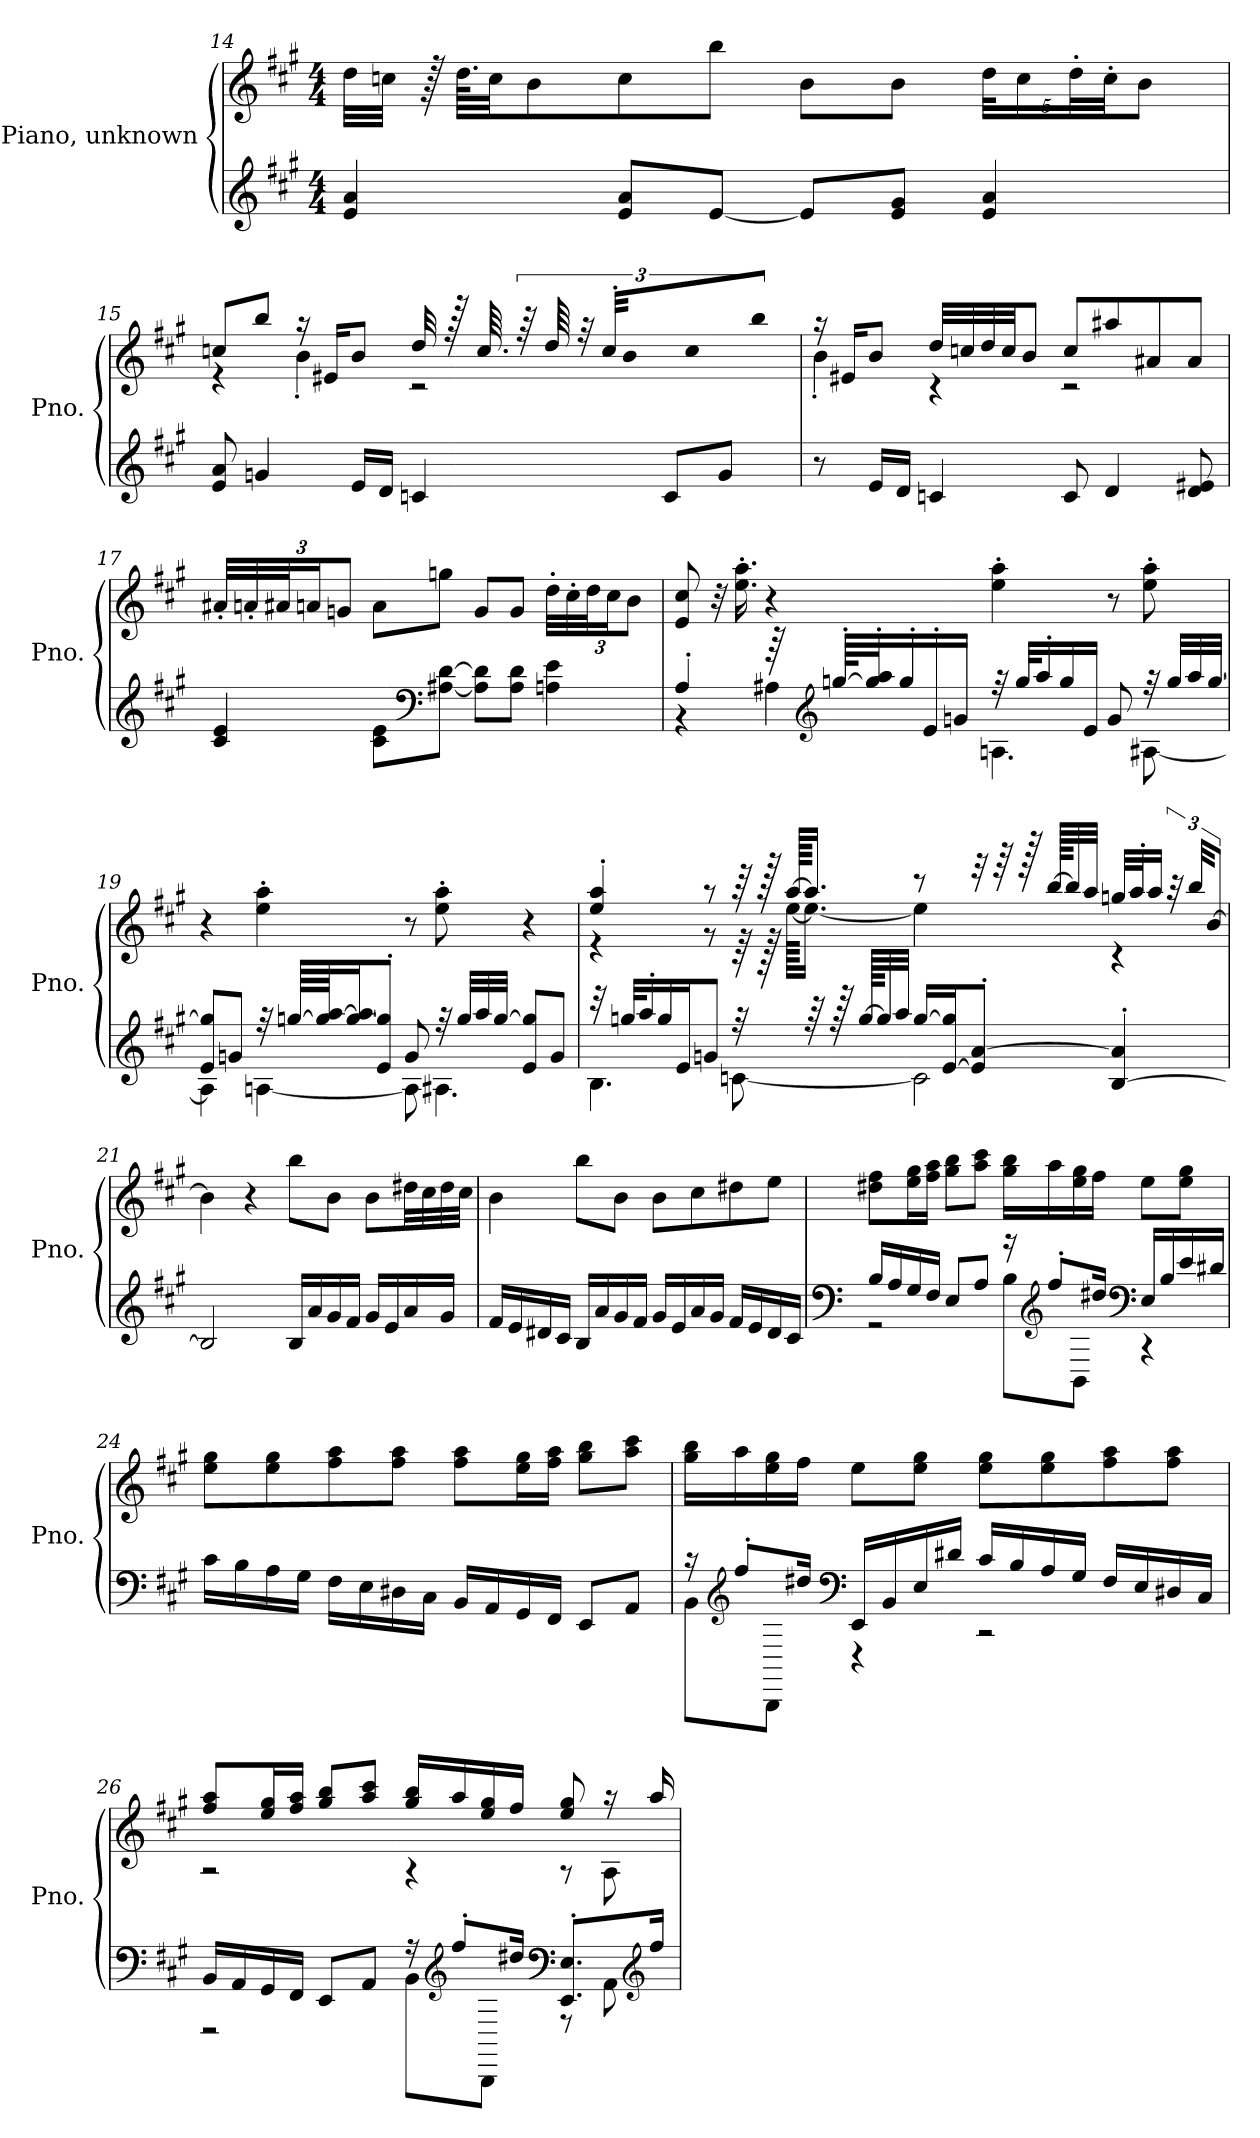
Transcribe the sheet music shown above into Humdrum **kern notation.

**kern	**kern
*part1	*part1
*staff2	*staff1
*I"Piano, unknown	*
*I'Pno.	*
!!LO:LB:g=z
*clefG2	*clefG2
*k[f#c#g#]	*k[f#c#g#]
*M4/4	*M4/4
=14	=14
4e/ 4a/	32dd\LLL
.	32ccn\JJJ
.	128r
.	64.dd\KLLL
.	32cc\JJ
.	8b\
8e/ 8a/L	8cc\
[8e/J	8bb\J
8e/L]	8b\L
8e/ 8g#/J	8b\J
*	*Xbrackettup
4e/ 4a/	40dd\KLL
.	20cc\
.	40dd'\L
.	40cc'\JJ
.	8b\J
=15	=15
*	*^
8e/ 8a/	8ccn/L	4r
4gn/	8bb/J	.
.	16r	4b'\
.	16e#X/KL	.
16e/LL	8b/J	.
16d/JJ	.	.
4cn/	32dd/	2r
.	128r	.
.	64.cc/	.
*	*brackettup	*
.	96r	.
.	96dd/	.
.	48r	.
.	48cc'/KKL	.
.	8b/	.
8c/L	8cc/	.
8g/J	8bb/J	.
!!LO:PB:g=z	!!
=16	=16	=16
8r	16r	4b'\
.	16e#X/KL	.
16e/LL	8b/J	.
16d/JJ	.	.
4cn/	32dd/LLL	4r
.	32ccn/	.
.	32dd/	.
.	32cc/JJ	.
.	8b/J	.
8c/	8cc/L	2r
4d/	8aa#X/	.
.	8a#X/	.
8d/ 8e#X/	8a#/J	.
*	*v	*v
=17	=17
4c#/ 4e/	32a#X'/LLL
.	32an'/
*	*Xbrackettup
.	48a#X/J
.	24an/J
.	8gn/J
8c#\ 8e\L	8a\L
*clefF4	*
[8A#X\ [8d\J	8ggn\J
8A#\] 8d\]L	8g/L
8A#\ 8d\J	8g/J
4An\ 4e\	32dd'\LLL
.	32cc#'\
.	48dd\J
.	24cc#\J
.	8b\J
!!LO:LB:g=z
=18	=18
*^	*
4A'/	4r	8e/ 8cc#/
.	.	32r
.	.	16.ee\' 16.aa\'
64r	4A#X\	4r
*clefG2	*	*
[64ggn'/KLLL	.	.
32gg/]' 32aa/'J	.	.
16gg'/	.	.
16e'/	.	.
16gn/JJ	.	.
32r	4.An\	4ee\' 4aa\'
32gg/KLL	.	.
16aa'/	.	.
16gg/	.	.
16e/JJ	.	.
8g/	.	8r
32r	[8A#X\	8ee\' 8aa\'
32gg/LLL	.	.
32aa/	.	.
[32gg/JJJ	.	.
!!LO:LB:g=z
=19	=19	=19
8e/ 8gg/]L	4A#\]	4r
8gn/J	.	.
32r	[4An\	4ee\' 4aa\'
[64ggn/LLLL	.	.
64gg/] [64aa/JJ	.	.
[16gg/ 16aa/]J	.	.
8e/' 8gg/]'J	.	.
8g/	8A\]	8r
32r	4.A#X\	8ee\' 8aa\'
32gg/LLL	.	.
32aa/	.	.
[32gg/JJJ	.	.
8e/ 8gg/]L	.	4r
8g/J	.	.
!!LO:LB:g=z
=20	=20	=20
*	*	*^
32r	4.B\	4ee/' 4aa/'	4r
32ggn/KLL	.	.	.
16aa'/	.	.	.
16gg/	.	.	.
16e/J	.	.	.
8gn/J	.	8r	8r
32r	[8cn\	64r	64r
.	.	128r	128r
.	.	[128aa/KKKLL	[128ee\KKKLL
64r	.	16.aa/JJ]	16.ee\JJ_
128r	.	.	.
[128gg/KKLLL	.	.	.
32gg/]	.	.	.
32aa/JJJ	.	.	.
[16gg/LL	2c\]	8r	4ee\]
[16e/ 16gg/]J	.	.	.
8e/]' [8a/'J	.	32r	.
.	.	64r	.
.	.	128r	.
.	.	[128bb/KKLLL	.
.	.	32bb/]	.
.	.	32aa/JJJ	.
[4B/' 4a/]'	.	32ggn/LLL	4r
.	.	32aa'/J	.
.	.	16aa/JJ	.
*	*	*brackettup	*
.	.	48r	.
.	.	48bb/KKL	.
.	.	[12b/J	.
*v	*v	*	*
*	*v	*v
!!LO:LB:g=z
=21	=21
2B/]	4b\]
.	4r
16B/LL	8bb\L
16a/	.
16g#/	8b\J
16f#/JJ	.
16g#/LL	8b\L
16e/	.
16a/	32dd#X\LL
.	32cc#\
16g#/JJ	32dd#\
.	32cc#\JJJ
=22	=22
16f#/LL	4b\
16e/	.
16d#X/	.
16c#/JJ	.
16B/LL	8bb\L
16a/	.
16g#/	8b\J
16f#/JJ	.
16g#/LL	8b\L
16e/	.
16a/	8cc#\
16g#/JJ	.
16f#/LL	8dd#X\
16e/	.
16d#/	8ee\J
16c#/JJ	.
!!LO:LB:g=z
=23	=23
*clefF4	*
*^	*
16B/LL	2r	8dd#X\ 8ff#\L
16A/	.	.
16G#/	.	16ee\ 16gg#\L
16F#/JJ	.	16ff#\ 16aa\JJ
8E/L	.	8gg#\ 8bb\L
8A/J	.	8aa\ 8ccc#\J
16r	8B\L	16gg#\ 16bb\LL
*clefG2	*	*
8ff#'/L	.	16aa\
.	8BB\J	16ee\ 16gg#\
16dd#X/Jk	.	16ff#\JJ
*clefF4	*	*
16E/LL	4r	8ee\L
16B/	.	.
16e/	.	8ee\ 8gg#\J
16d#X/JJ	.	.
*v	*v	*
=24	=24
16c#\LL	8ee\ 8gg#\L
16B\	.
16A\	8ee\ 8gg#\
16G#\JJ	.
16F#\LL	8ff#\ 8aa\
16E\	.
16D#X\	8ff#\ 8aa\J
16C#\JJ	.
16BB/LL	8ff#\ 8aa\L
16AA/	.
16GG#/	16ee\ 16gg#\L
16FF#/JJ	16ff#\ 16aa\JJ
8EE/L	8gg#\ 8bb\L
8AA/J	8aa\ 8ccc#\J
!!LO:PB:g=z
=25	=25
*^	*
16r	8BB\L	16gg#\ 16bb\LL
*clefG2	*	*
8ff#'/L	.	16aa\
.	8BBB\J	16ee\ 16gg#\
16dd#X/Jk	.	16ff#\JJ
*clefF4	*	*
16EE/LL	4r	8ee\L
16BB/	.	.
16E/	.	8ee\ 8gg#\J
16d#X/JJ	.	.
16c#/LL	2r	8ee\ 8gg#\L
16B/	.	.
16A/	.	8ee\ 8gg#\
16G#/JJ	.	.
16F#/LL	.	8ff#\ 8aa\
16E/	.	.
16D#X/	.	8ff#\ 8aa\J
16C#/JJ	.	.
=26	=26	=26
*	*	*^
16BB/LL	2r	8ff#/ 8aa/L	2r
16AA/	.	.	.
16GG#/	.	16ee/ 16gg#/L	.
16FF#/JJ	.	16ff#/ 16aa/JJ	.
8EE/L	.	8gg#/ 8bb/L	.
8AA/J	.	8aa/ 8ccc#/J	.
16r	8BB\L	16gg#/ 16bb/LL	4r
*clefG2	*	*	*
8ff#'/L	.	16aa/	.
.	8BBB\J	16ee/ 16gg#/	.
16dd#X/Jk	.	16ff#/JJ	.
*clefF4	*	*	*
8.EE/' 8.E/'L	8r	8ee/ 8gg#/	8r
.	8AA\	16r	8A\
*clefG2	*	*	*
16ff#/Jk	.	16aa/	.
*v	*v	*	*
*	*v	*v
=	=
*-	*-
